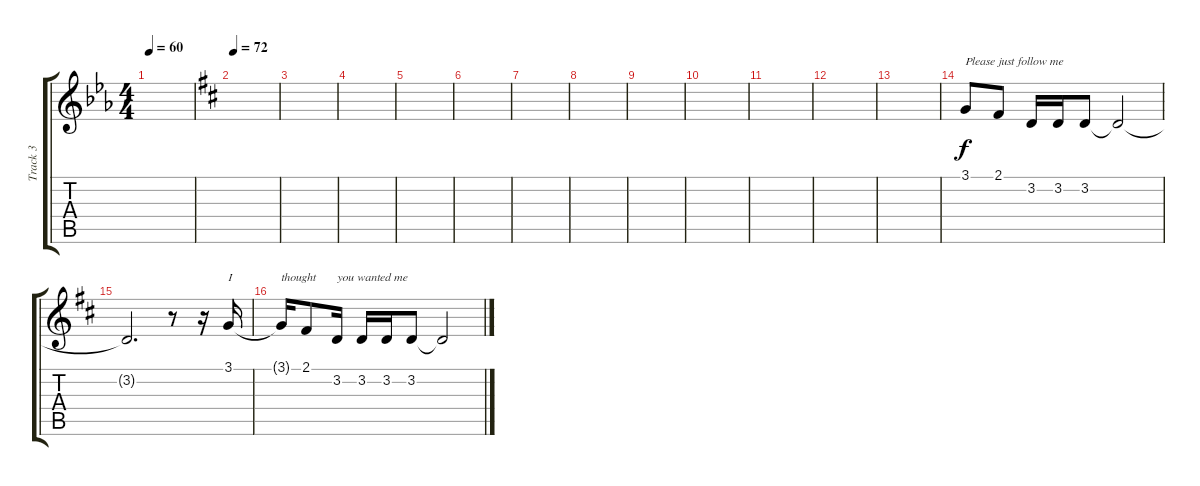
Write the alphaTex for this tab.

\track ("Track 3" "Track 3") {instrument celesta}
\staff {score tabs}
\tuning (E4 B3 G3 D3 A2 E2) {hide}
\ts (4 4)
\tempo 60
\clef g2
\ks eb
|
\tempo 72
\ks d
|
|
|
|
|
|
|
|
|
|
|
|
3.1.8{txt "Please just follow me" volume 10 instrument choiraahs} 2.1.8 3.2.16 3.2.16 3.2.8 3.2{t}.2 |
3.2{t}.2{d} r.8 r.16 3.1.16{txt "I"} |
3.1{t}.16{txt "thought"} 2.1.8 3.2.16{txt "you wanted me"} 3.2.16 3.2.16 3.2.8 3.2{t}.2
